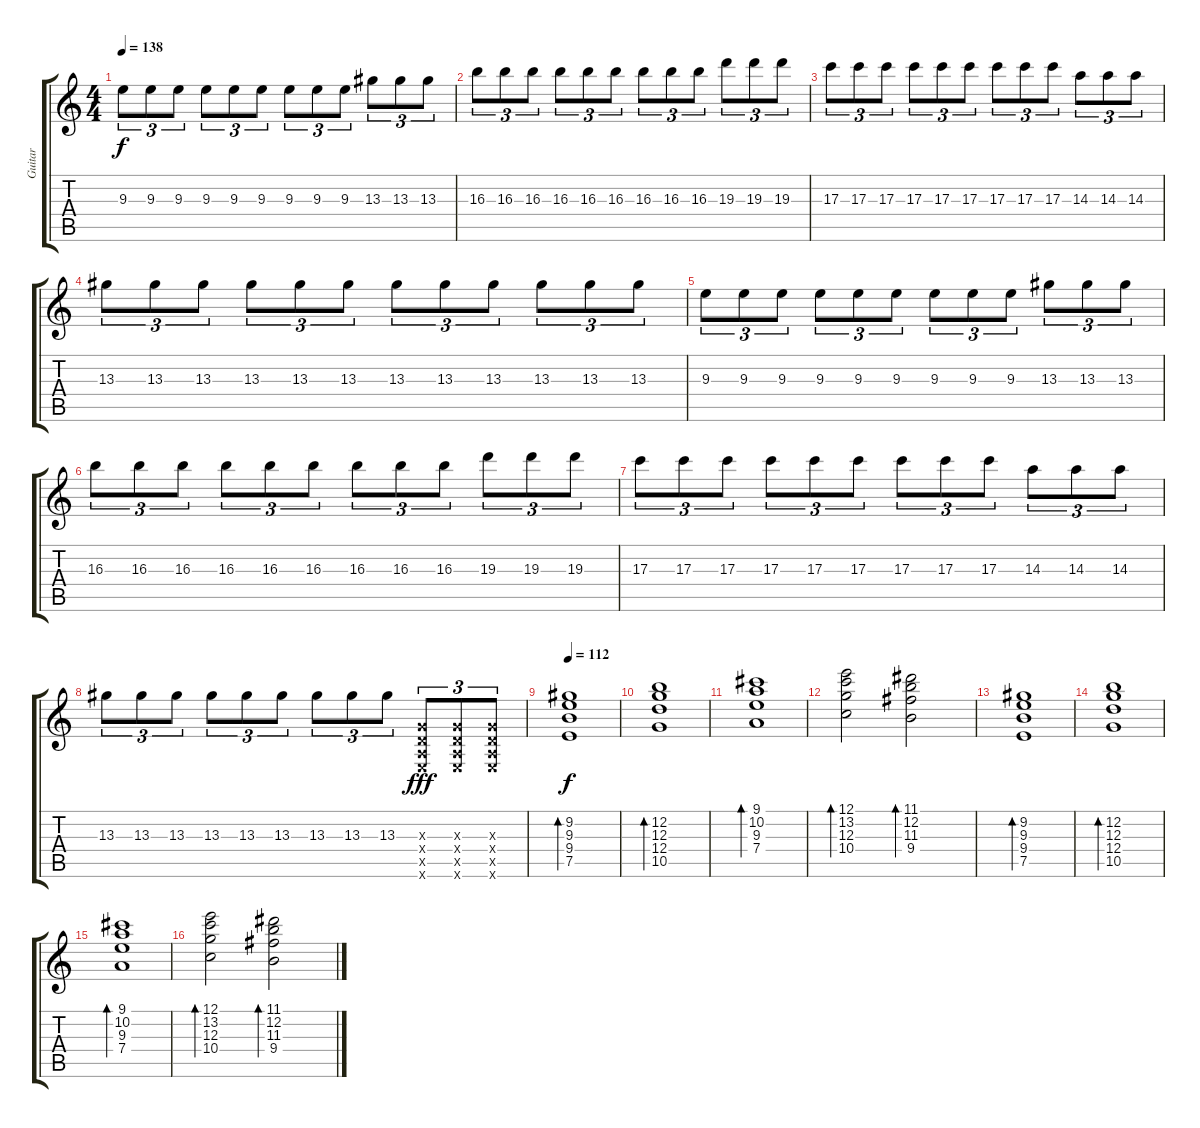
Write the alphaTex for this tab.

\track ("Guitar" "Guitar") {instrument distortionguitar}
\staff {score tabs}
\tuning (E4 B3 G3 D3 A2 E2) {hide}
\ts (4 4)
\tempo 138
\clef g2
\ks c
9.3.8{tu (3 2) dy f} 9.3.8{tu (3 2)} 9.3.8{tu (3 2)} 9.3.8{tu (3 2)} 9.3.8{tu (3 2)} 9.3.8{tu (3 2)} 9.3.8{tu (3 2)} 9.3.8{tu (3 2)} 9.3.8{tu (3 2)} 13.3.8{tu (3 2)} 13.3.8{tu (3 2)} 13.3.8{tu (3 2)} |
16.3.8{tu (3 2)} 16.3.8{tu (3 2)} 16.3.8{tu (3 2)} 16.3.8{tu (3 2)} 16.3.8{tu (3 2)} 16.3.8{tu (3 2)} 16.3.8{tu (3 2)} 16.3.8{tu (3 2)} 16.3.8{tu (3 2)} 19.3.8{tu (3 2)} 19.3.8{tu (3 2)} 19.3.8{tu (3 2)} |
17.3.8{tu (3 2)} 17.3.8{tu (3 2)} 17.3.8{tu (3 2)} 17.3.8{tu (3 2)} 17.3.8{tu (3 2)} 17.3.8{tu (3 2)} 17.3.8{tu (3 2)} 17.3.8{tu (3 2)} 17.3.8{tu (3 2)} 14.3.8{tu (3 2)} 14.3.8{tu (3 2)} 14.3.8{tu (3 2)} |
13.3.8{tu (3 2)} 13.3.8{tu (3 2)} 13.3.8{tu (3 2)} 13.3.8{tu (3 2)} 13.3.8{tu (3 2)} 13.3.8{tu (3 2)} 13.3.8{tu (3 2)} 13.3.8{tu (3 2)} 13.3.8{tu (3 2)} 13.3.8{tu (3 2)} 13.3.8{tu (3 2)} 13.3.8{tu (3 2)} |
9.3.8{tu (3 2)} 9.3.8{tu (3 2)} 9.3.8{tu (3 2)} 9.3.8{tu (3 2)} 9.3.8{tu (3 2)} 9.3.8{tu (3 2)} 9.3.8{tu (3 2)} 9.3.8{tu (3 2)} 9.3.8{tu (3 2)} 13.3.8{tu (3 2)} 13.3.8{tu (3 2)} 13.3.8{tu (3 2)} |
16.3.8{tu (3 2)} 16.3.8{tu (3 2)} 16.3.8{tu (3 2)} 16.3.8{tu (3 2)} 16.3.8{tu (3 2)} 16.3.8{tu (3 2)} 16.3.8{tu (3 2)} 16.3.8{tu (3 2)} 16.3.8{tu (3 2)} 19.3.8{tu (3 2)} 19.3.8{tu (3 2)} 19.3.8{tu (3 2)} |
17.3.8{tu (3 2)} 17.3.8{tu (3 2)} 17.3.8{tu (3 2)} 17.3.8{tu (3 2)} 17.3.8{tu (3 2)} 17.3.8{tu (3 2)} 17.3.8{tu (3 2)} 17.3.8{tu (3 2)} 17.3.8{tu (3 2)} 14.3.8{tu (3 2)} 14.3.8{tu (3 2)} 14.3.8{tu (3 2)} |
13.3.8{tu (3 2)} 13.3.8{tu (3 2)} 13.3.8{tu (3 2)} 13.3.8{tu (3 2)} 13.3.8{tu (3 2)} 13.3.8{tu (3 2)} 13.3.8{tu (3 2)} 13.3.8{tu (3 2)} 13.3.8{tu (3 2)} (0.3{x} 0.4{x} 0.5{x} 0.6{x}).8{tu (3 2) dy fff} (0.3{x} 0.4{x} 0.5{x} 0.6{x}).8{tu (3 2)} (0.3{x} 0.4{x} 0.5{x} 0.6{x}).8{tu (3 2)} |
\tempo 112
(9.2 9.3 9.4 7.5).1{bd 240 dy f volume 7} |
(12.2 12.3 12.4 10.5).1{bd 240} |
(9.1 10.2 9.3 7.4).1{bd 240} |
(12.1 13.2 12.3 10.4).2{bd 240} (11.1 12.2 11.3 9.4).2{bd 240} |
(9.2 9.3 9.4 7.5).1{bd 240} |
(12.2 12.3 12.4 10.5).1{bd 240} |
(9.1 10.2 9.3 7.4).1{bd 240} |
(12.1 13.2 12.3 10.4).2{bd 240} (11.1 12.2 11.3 9.4).2{bd 240}
